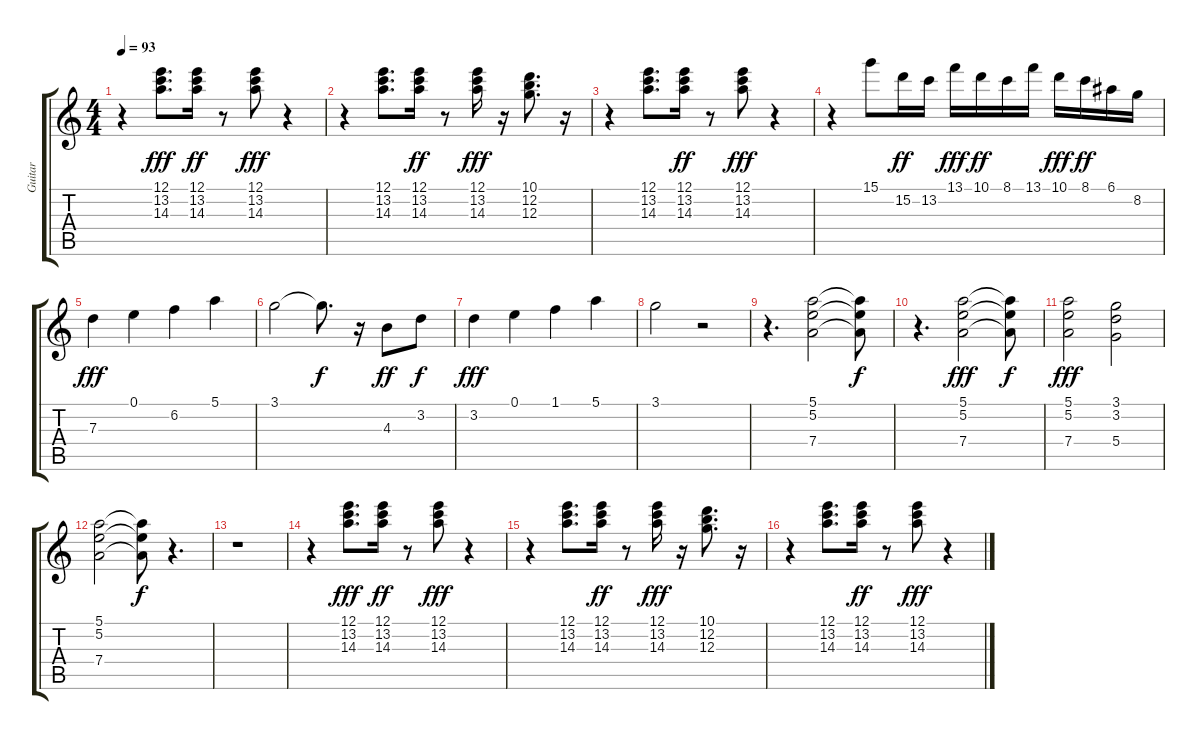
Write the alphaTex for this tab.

\track ("Guitar" "Guitar") {instrument electricguitarclean}
\staff {score tabs}
\tuning (E4 B3 G3 D3 A2 E2) {hide}
\ts (4 4)
\tempo 93
\clef g2
\ks c
r.4{dy fff} (12.1 13.2 14.3).8{d} (12.1 13.2 14.3).16{dy ff} r.8 (12.1 13.2 14.3).8{dy fff} r.4 |
r.4 (12.1 13.2 14.3).8{d} (12.1 13.2 14.3).16{dy ff} r.8 (12.1 13.2 14.3).16{dy fff} r.16 (10.1 12.2 12.3).8{d} r.16 |
r.4 (12.1 13.2 14.3).8{d} (12.1 13.2 14.3).16{dy ff} r.8 (12.1 13.2 14.3).8{dy fff} r.4 |
r.4 15.1.8 15.2.16{dy ff} 13.2.16 13.1.16{dy fff} 10.1.16{dy ff} 8.1.16 13.1.16 10.1.16{dy fff} 8.1.16{dy ff} 6.1.16 8.2.16 |
7.3.4{dy fff} 0.1.4 6.2.4 5.1.4 |
3.1.2 3.1{t}.8{d dy f} r.16 4.3.8{dy ff} 3.2.8{dy f} |
3.2.4{dy fff} 0.1.4 1.1.4 5.1.4 |
3.1.2 r.2 |
r.4{d} (5.1 5.2 7.4).2 (5.1{t} 5.2{t} 7.4{t}).8{dy f} |
r.4{d} (5.1 5.2 7.4).2{dy fff} (5.1{t} 5.2{t} 7.4{t}).8{dy f} |
(5.1 5.2 7.4).2{dy fff} (3.1 3.2 5.4).2 |
(5.1 5.2 7.4).2 (5.1{t} 5.2{t} 7.4{t}).8{dy f} r.4{d} |
r.1 |
r.4 (12.1 13.2 14.3).8{d dy fff} (12.1 13.2 14.3).16{dy ff} r.8 (12.1 13.2 14.3).8{dy fff} r.4 |
r.4 (12.1 13.2 14.3).8{d} (12.1 13.2 14.3).16{dy ff} r.8 (12.1 13.2 14.3).16{dy fff} r.16 (10.1 12.2 12.3).8{d} r.16 |
r.4 (12.1 13.2 14.3).8{d} (12.1 13.2 14.3).16{dy ff} r.8 (12.1 13.2 14.3).8{dy fff} r.4
